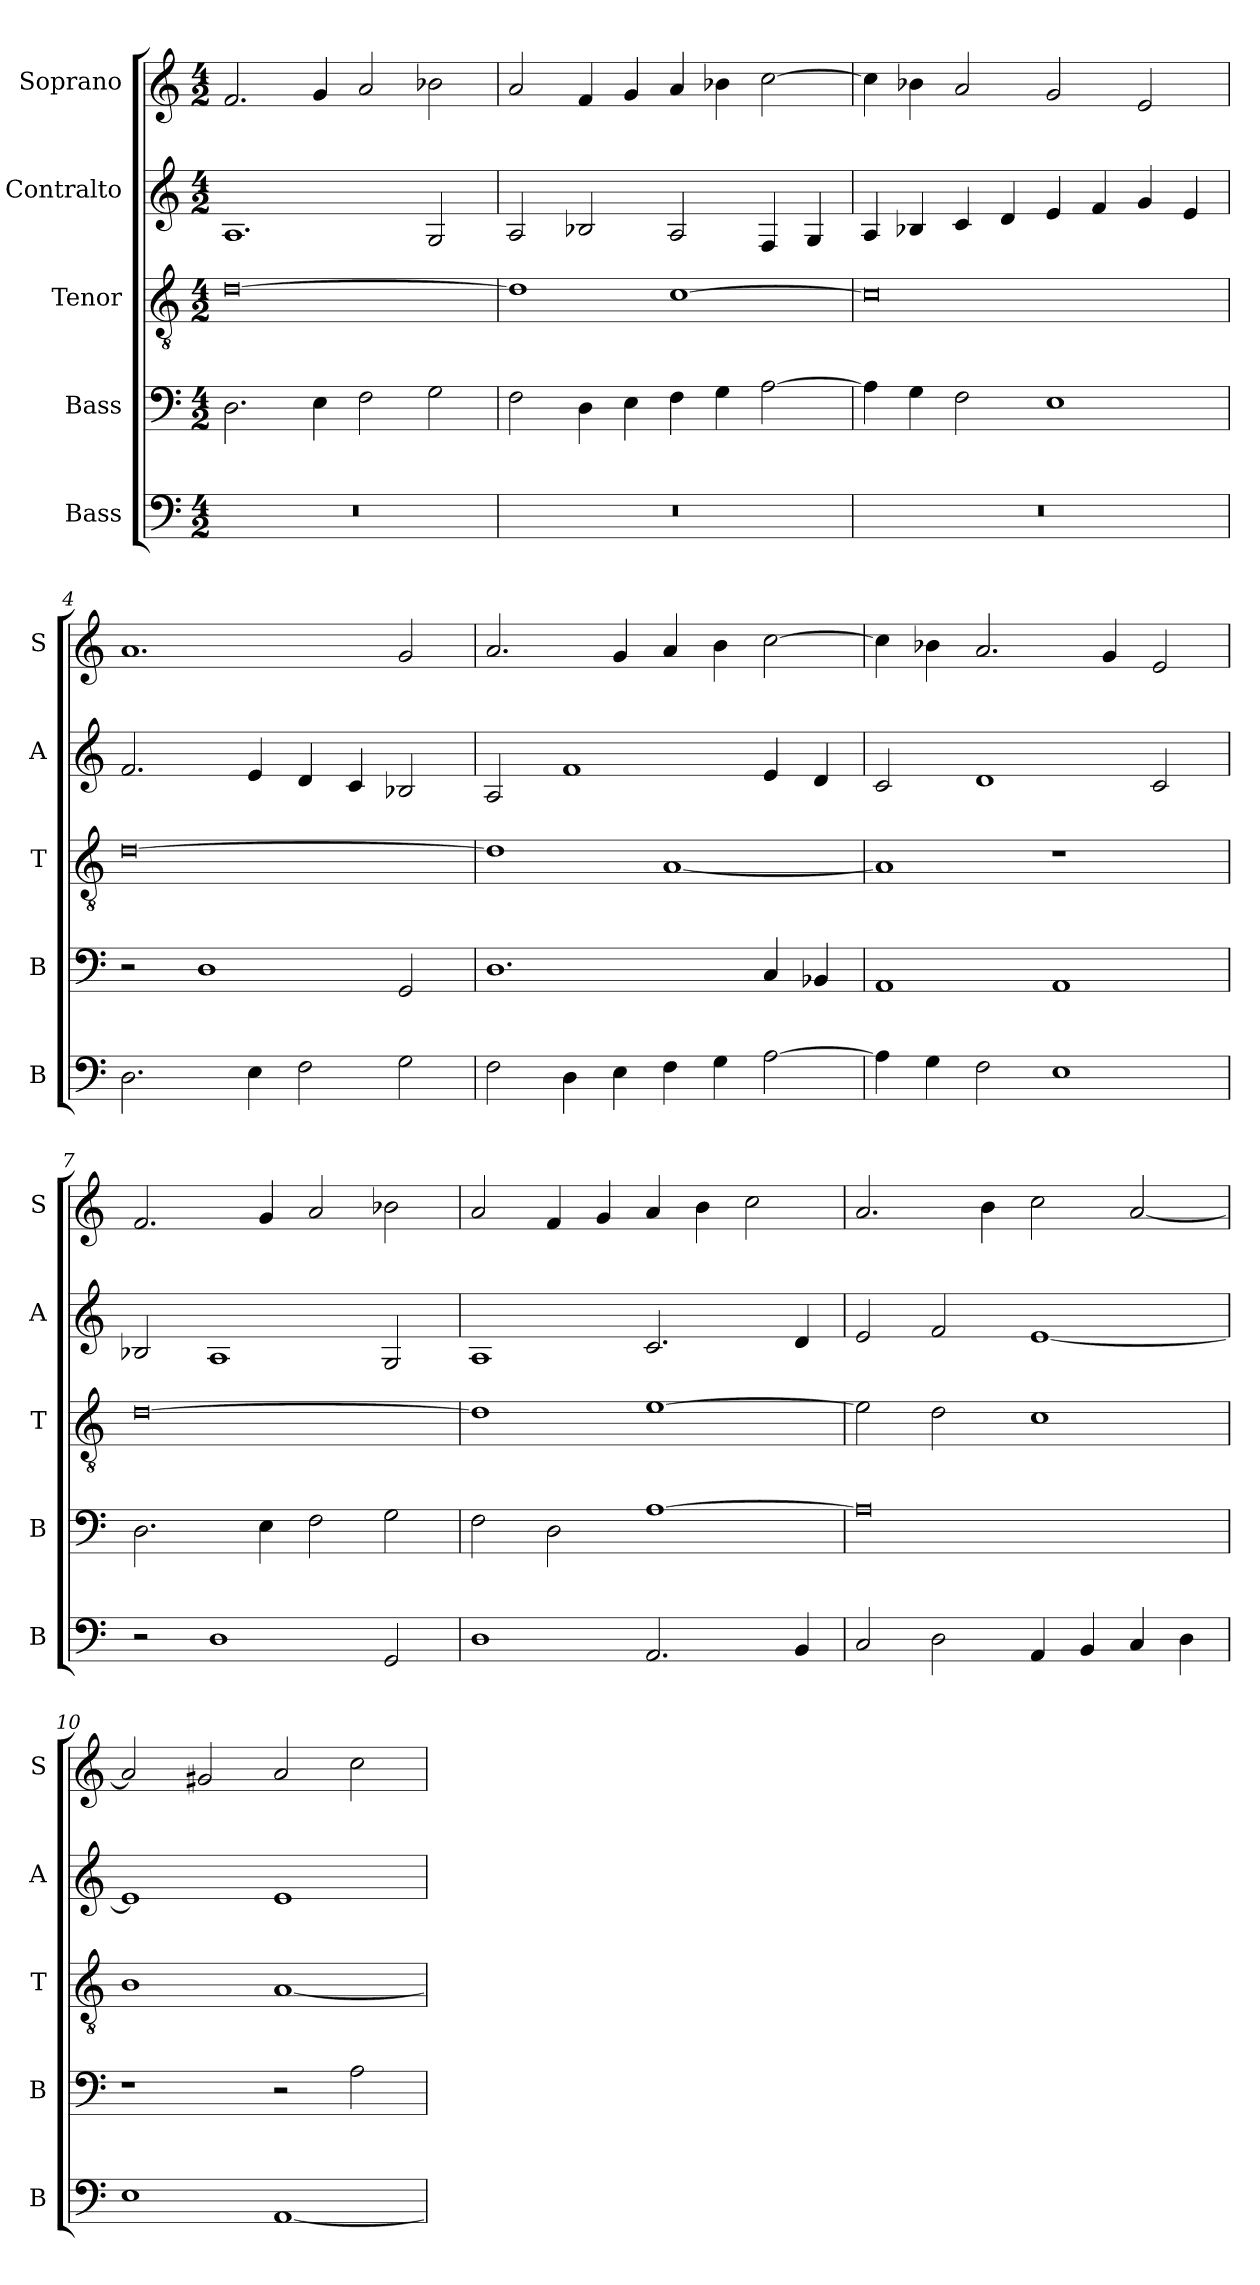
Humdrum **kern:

**kern	**kern	**kern	**kern	**kern
*part5	*part4	*part3	*part2	*part1
*staff5	*staff4	*staff3	*staff2	*staff1
*I"Bass	*I"Bass	*I"Tenor	*I"Contralto	*I"Soprano
*I'B	*I'B	*I'T	*I'A	*I'S
*clefF4	*clefF4	*clefGv2	*clefG2	*clefG2
*k[]	*k[]	*k[]	*k[]	*k[]
*D:dor	*D:dor	*D:dor	*D:dor	*D:dor
*M4/2	*M4/2	*M4/2	*M4/2	*M4/2
=1	=1	=1	=1	=1
0r	2.D	[0d	1.A	2.f
.	4E	.	.	4g
.	2F	.	.	2a
.	2G	.	2G	2b-X
=2	=2	=2	=2	=2
0r	2F	1d]	2A	2a
.	4D	.	2B-X	4f
.	4E	.	.	4g
.	4F	[1c	2A	4a
.	4G	.	.	4b-X
.	[2A	.	4F	[2cc
.	.	.	4G	.
=3	=3	=3	=3	=3
0r	4A]	0c]	4A	4cc]
.	4G	.	4B-X	4b-X
.	2F	.	4c	2a
.	.	.	4d	.
.	1E	.	4e	2g
.	.	.	4f	.
.	.	.	4g	2e
.	.	.	4e	.
=4	=4	=4	=4	=4
2.D	2r	[0d	2.f	1.a
.	1D	.	.	.
4E	.	.	4e	.
2F	.	.	4d	.
.	.	.	4c	.
2G	2GG	.	2B-X	2g
=5	=5	=5	=5	=5
2F	1.D	1d]	2A	2.a
4D	.	.	1f	.
4E	.	.	.	4g
4F	.	[1A	.	4a
4G	.	.	.	4b
[2A	4C	.	4e	[2cc
.	4BB-X	.	4d	.
=6	=6	=6	=6	=6
4A]	1AA	1A]	2c	4cc]
4G	.	.	.	4b-X
2F	.	.	1d	2.a
1E	1AA	1r	.	.
.	.	.	.	4g
.	.	.	2c	2e
=7	=7	=7	=7	=7
2r	2.D	[0d	2B-X	2.f
1D	.	.	1A	.
.	4E	.	.	4g
.	2F	.	.	2a
2GG	2G	.	2G	2b-X
=8	=8	=8	=8	=8
1D	2F	1d]	1A	2a
.	2D	.	.	4f
.	.	.	.	4g
2.AA	[1A	[1e	2.c	4a
.	.	.	.	4b
.	.	.	.	2cc
4BB	.	.	4d	.
=9	=9	=9	=9	=9
2C	0A]	2e]	2e	2.a
2D	.	2d	2f	.
.	.	.	.	4b
4AA	.	1c	[1e	2cc
4BB	.	.	.	.
4C	.	.	.	[2a
4D	.	.	.	.
=10	=10	=10	=10	=10
1E	1r	1B	1e]	2a]
.	.	.	.	2g#X
[1AA	2r	[1A	1e	2a
.	2A	.	.	2cc
=	=	=	=	=
*-	*-	*-	*-	*-
